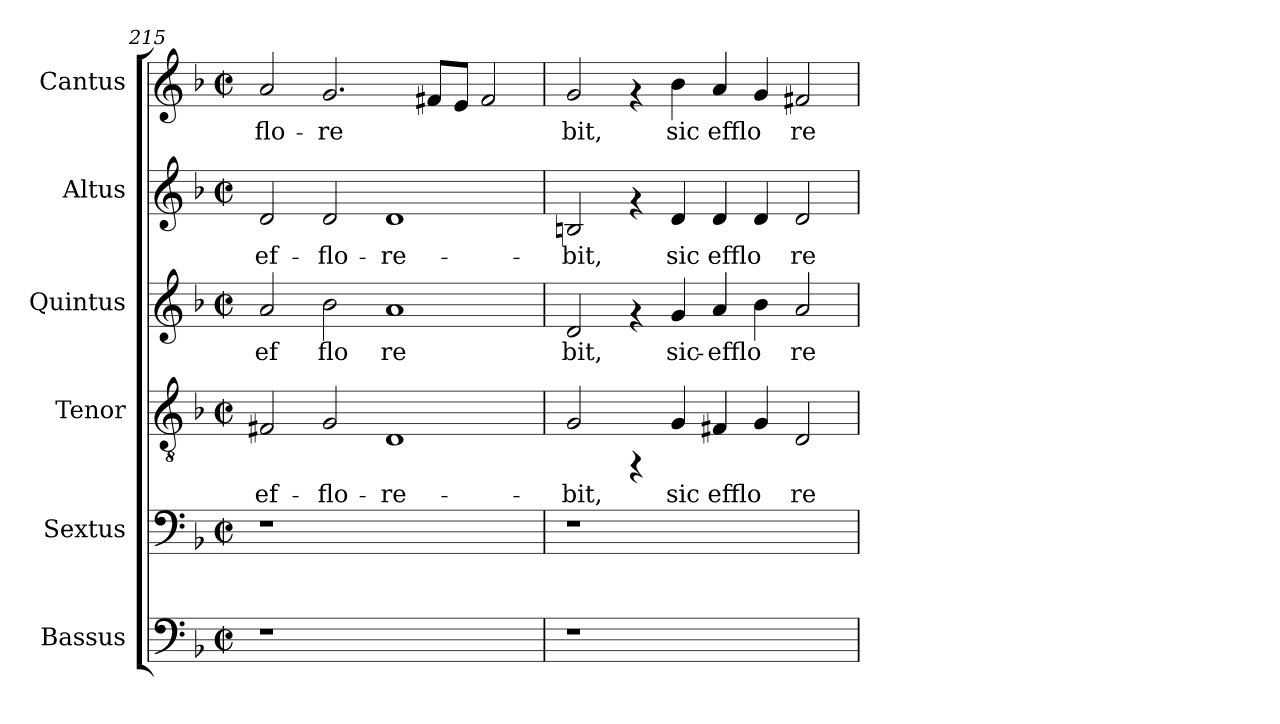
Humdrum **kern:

**kern	**kern	**kern	**text	**kern	**text	**kern	**text	**kern	**text
*part6	*part5	*part4	*part4	*part3	*part3	*part2	*part2	*part1	*part1
*staff6	*staff5	*staff4	*staff4	*staff3	*staff3	*staff2	*staff2	*staff1	*staff1
*I"Bassus	*I"Sextus	*I"Tenor	*	*I"Quintus	*	*I"Altus	*	*I"Cantus	*
*I'Bassus	*I'Sextus	*I'Tenor	*	*I'Quintus	*	*I'Altus	*	*I'Cantus	*
*clefF4	*clefF4	*clefGv2	*	*clefG2	*	*clefG2	*	*clefG2	*
*k[b-]	*k[b-]	*k[b-]	*	*k[b-]	*	*k[b-]	*	*k[b-]	*
*F:	*F:	*F:	*	*F:	*	*F:	*	*F:	*
*M2/2	*M2/2	*M2/2	*	*M2/2	*	*M2/2	*	*M2/2	*
*met(c|)	*met(c|)	*met(c|)	*	*met(c|)	*	*met(c|)	*	*met(c|)	*
=215	=215	=215	=215	=215	=215	=215	=215	=215	=215
!	!	!	!LO:LY:b:cj	!	!LO:LY:b:cj	!	!LO:LY:b:cj	!	!LO:LY:b:cj
1r	1r	2F#X/	ef-	2a/	ef	2d/	ef-	2a/	-flo-
!	!	!	!LO:LY:b:cj	!	!LO:LY:b:cj	!	!LO:LY:b:cj	!	!LO:LY:b:cj
.	.	2G/	-flo-	2b-\	flo	2d/	-flo-	2.g/	-re-
!	!	!	!LO:LY:b:cj	!	!LO:LY:b:cj	!	!LO:LY:b:cj	!	!
1ryy	1ryy	1D	-re-	1a	re	1d	-re-	.	.
!	!	!	!	!	!	!	!	!	!LO:LY:b:cj
.	.	.	.	.	.	.	.	8f#/L	--
!	!	!	!	!	!	!	!	!	!LO:LY:b:cj
.	.	.	.	.	.	.	.	8e/J	--
!	!	!	!	!	!	!	!	!	!LO:LY:b:cj
.	.	.	.	.	.	.	.	2f#/	--
!!LO:LB:g=z
=216	=216	=216	=216	=216	=216	=216	=216	=216	=216
!	!	!	!LO:LY:b:cj	!	!LO:LY:b:cj	!	!LO:LY:b:cj	!	!LO:LY:b:cj
1r	1r	2G/	-bit,	2d/	bit,	2Bn/	-bit,	2g/	-bit,
.	.	4rFF	.	4rf	.	4rf	.	4rf	.
!	!	!	!LO:LY:b:cj	!	!LO:LY:b:cj	!	!LO:LY:b:cj	!	!LO:LY:b:cj
.	.	4G/	sic	4g/	sic-	4d/	sic	4b-\	sic
!	!	!	!LO:LY:b:cj	!	!LO:LY:b:cj	!	!LO:LY:b:cj	!	!LO:LY:b:cj
1ryy	1ryy	4F#X/	efflo	4a/	-efflo-	4d/	efflo	4a/	efflo
!	!	!	!LO:LY:b:cj	!	!LO:LY:b:cj	!	!LO:LY:b:cj	!	!LO:LY:b:cj
.	.	4G/	.	4b-\	--	4d/	.	4g/	.
!	!	!	!LO:LY:b:cj	!	!LO:LY:b:cj	!	!LO:LY:b:cj	!	!LO:LY:b:cj
.	.	2D/	re	2a/	-re-	2d/	re	2f#X/	re
=	=	=	=	=	=	=	=	=	=
*-	*-	*-	*-	*-	*-	*-	*-	*-	*-
